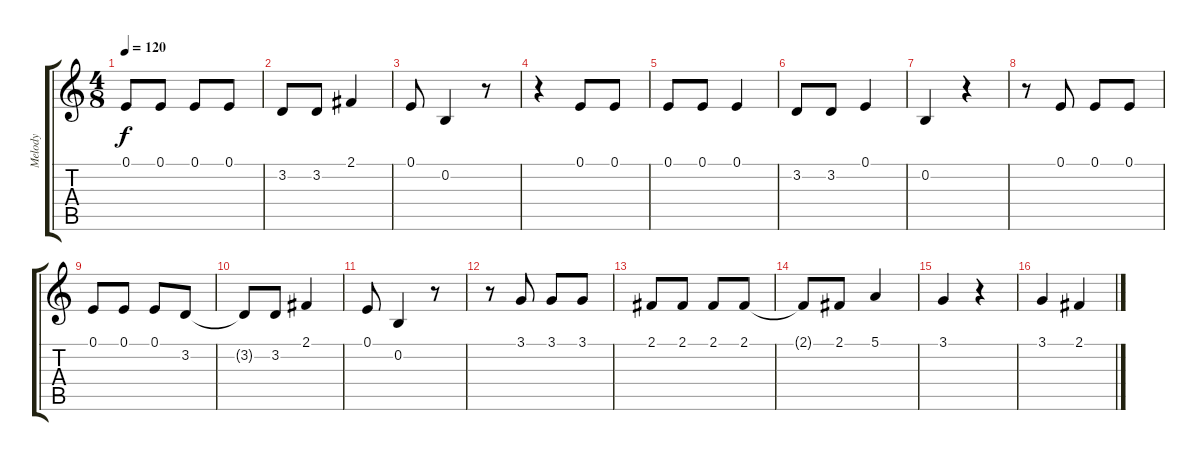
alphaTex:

\track ("Melody" "Melody") {instrument pad4choir}
\staff {score tabs}
\tuning (E4 B3 G3 D3 A2 E2) {hide}
\ts (4 8)
\tempo 120
\clef g2
\ks c
0.1.8{dy f} 0.1.8 0.1.8 0.1.8 |
3.2.8 3.2.8 2.1.4 |
0.1.8 0.2.4 r.8 |
r.4 0.1.8 0.1.8 |
0.1.8 0.1.8 0.1.4 |
3.2.8 3.2.8 0.1.4 |
0.2.4 r.4 |
r.8 0.1.8 0.1.8 0.1.8 |
0.1.8 0.1.8 0.1.8 3.2.8 |
3.2{t}.8 3.2.8 2.1.4 |
0.1.8 0.2.4 r.8 |
r.8 3.1.8 3.1.8 3.1.8 |
2.1.8 2.1.8 2.1.8 2.1.8 |
2.1{t}.8 2.1.8 5.1.4 |
3.1.4 r.4 |
3.1.4 2.1.4
